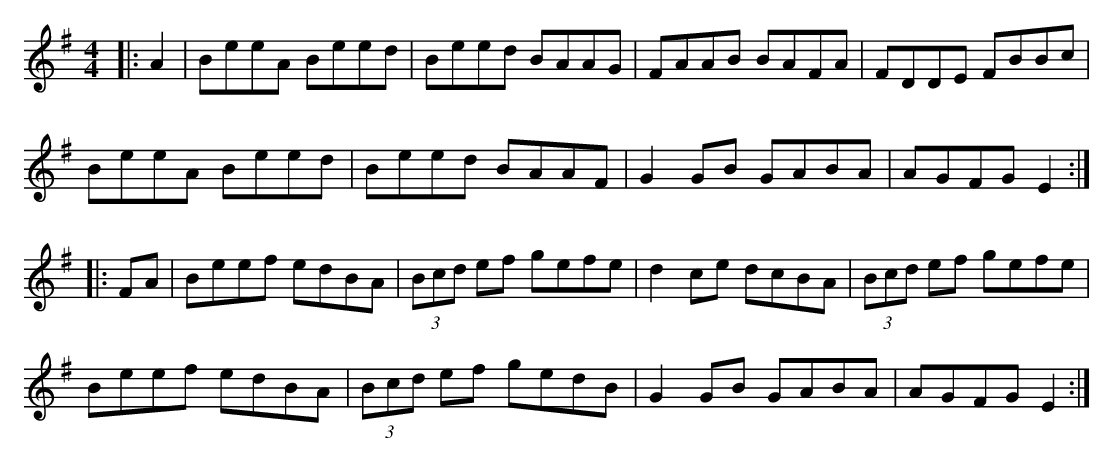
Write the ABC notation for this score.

X:1
M:4/4
K:Emin
|:A2|BeeA Beed|Beed BAAG|FAAB BAFA|FDDE FBBc|
BeeA Beed|Beed BAAF|G2GB GABA|AGFG E2:|
|:FA|Beef edBA|(3Bcd ef gefe|d2ce dcBA| (3Bcd ef gefe|
Beef edBA|(3Bcd ef gedB|G2GB GABA|AGFG E2:|
